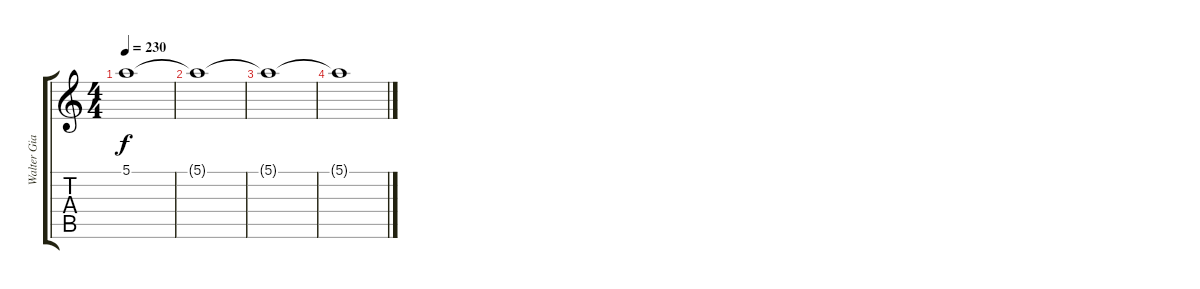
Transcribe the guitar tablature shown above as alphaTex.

\track ("Walter Giardino" "Walter Gia") {instrument distortionguitar}
\staff {score tabs}
\tuning (E4 B3 G3 D3 A2 E2) {hide}
\ts (4 4)
\tempo 230
\clef g2
\ks c
5.1.1{dy f} |
5.1{t}.1 |
5.1{t}.1 |
5.1{t}.1
